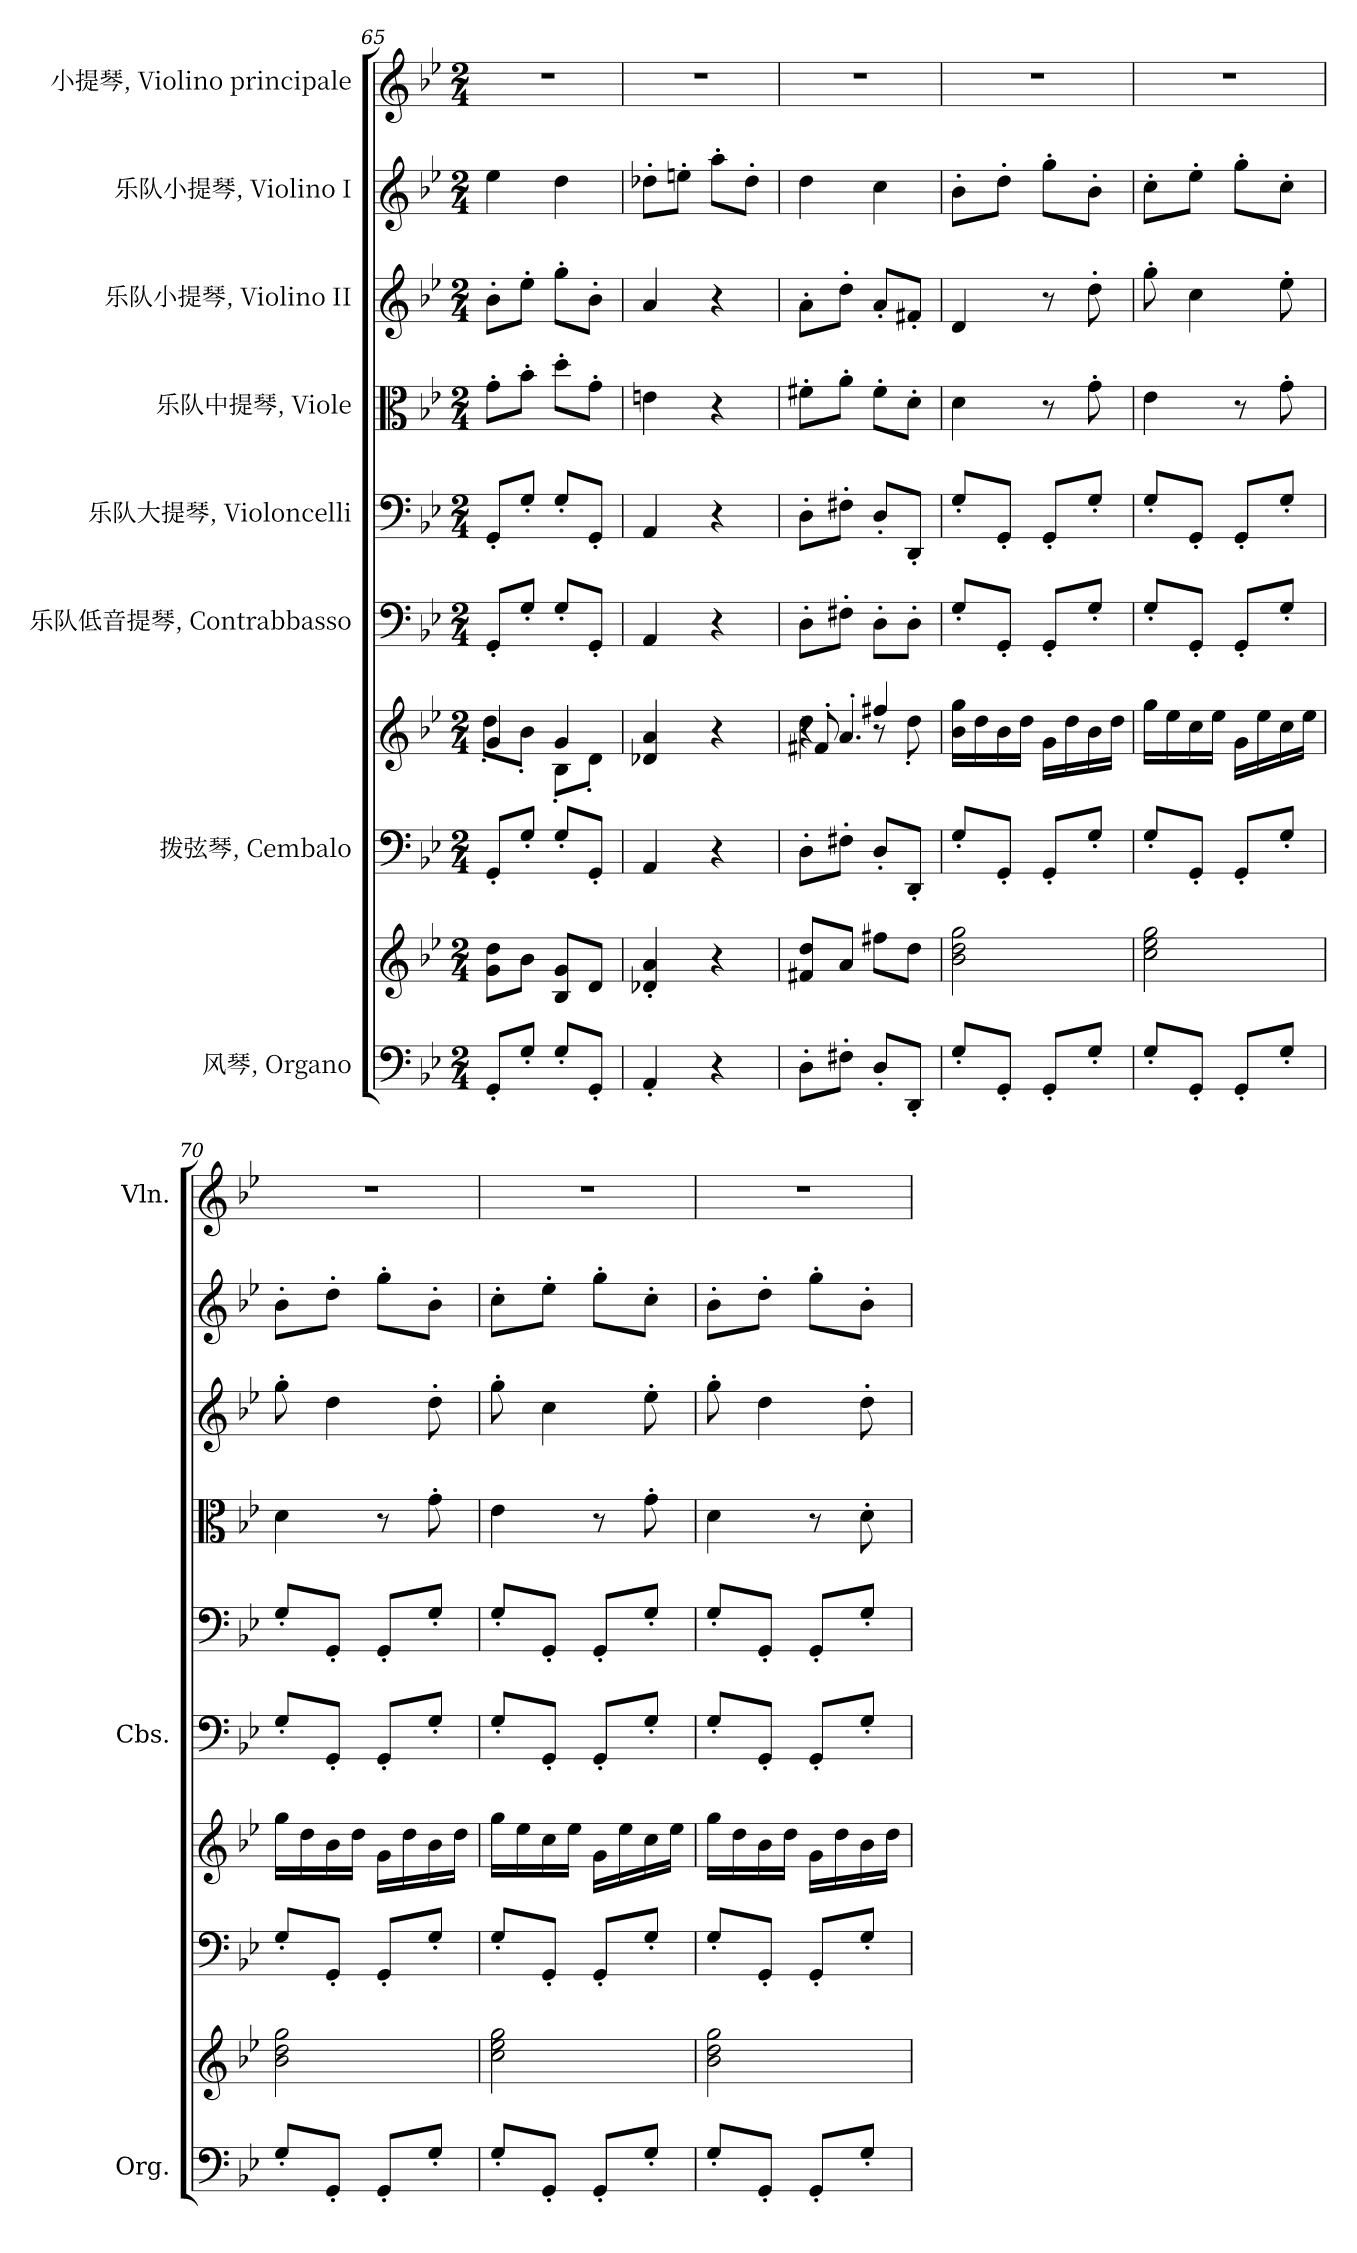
**kern	**kern	**kern	**kern	**kern	**kern	**kern	**kern	**kern	**kern
*part8	*part8	*part7	*part7	*part6	*part5	*part4	*part3	*part2	*part1
*staff10	*staff9	*staff8	*staff7	*staff6	*staff5	*staff4	*staff3	*staff2	*staff1
*I"风琴, Organo	*	*I"拨弦琴, Cembalo	*	*I"乐队低音提琴, Contrabbasso	*I"乐队大提琴, Violoncelli	*I"乐队中提琴, Viole	*I"乐队小提琴, Violino II	*I"乐队小提琴, Violino I	*I"小提琴, Violino principale
*I'Org.	*	*	*	*I'Cbs.	*	*	*	*	*I'Vln.
*clefF4	*clefG2	*clefF4	*clefG2	*clefF4	*clefF4	*clefC3	*clefG2	*clefG2	*clefG2
*	*	*	*	*ITrd7c12	*	*	*	*	*
*k[b-e-]	*k[b-e-]	*k[b-e-]	*k[b-e-]	*k[b-e-]	*k[b-e-]	*k[b-e-]	*k[b-e-]	*k[b-e-]	*k[b-e-]
*M2/4	*M2/4	*M2/4	*M2/4	*M2/4	*M2/4	*M2/4	*M2/4	*M2/4	*M2/4
=65	=65	=65	=65	=65	=65	=65	=65	=65	=65
*	*	*	*^	*	*	*	*	*	*
8GG'/L	8g\ 8dd\L	8GG'/L	4g/	8dd'\L	8GGG'/L	8GG'/L	8g'\L	8b-'\L	4ee-\	2r
8G'/J	8b-\J	8G'/J	.	8b-'\J	8GG'/J	8G'/J	8b-'\J	8ee-'\J	.	.
8G'/L	8B-/ 8g/L	8G'/L	4g/	8B-'\L	8GG'/L	8G'/L	8dd'\L	8gg'\L	4dd\	.
8GG'/J	8d/J	8GG'/J	.	8d'\J	8GGG'/J	8GG'/J	8g'\J	8b-'\J	.	.
*	*	*	*v	*v	*	*	*	*	*	*
=66	=66	=66	=66	=66	=66	=66	=66	=66	=66
4AA'/	4d-X/' 4a/'	4AA/	4d-X/ 4a/	4AAA/	4AA/	4en\	4a/	8dd-X'\L	2r
.	.	.	.	.	.	.	.	8een'\J	.
4r	4r	4r	4r	4r	4r	4r	4r	8aa'\L	.
.	.	.	.	.	.	.	.	8dd-'\J	.
!!LO:PB:g=z
=67	=67	=67	=67	=67	=67	=67	=67	=67	=67
*	*	*	*^	*	*	*	*	*	*
*	*	*	*	*^	*	*	*	*	*	*
8D'\L	8f#X/ 8dd/L	8D'\L	4r	4dd\	8f#X'/	8DD'\L	8D'\L	8f#X'\L	8a'\L	4dd\	2r
8F#X'\J	8a/J	8F#X'\J	.	.	4.a'/	8FF#X'\J	8F#X'\J	8a'\J	8dd'\J	.	.
8D'/L	8ff#X\L	8D'/L	4ff#X/	8r	.	8DD'\L	8D'/L	8f#'\L	8a'/L	4cc\	.
8DD'/J	8dd\J	8DD'/J	.	8dd'\	.	8DD'\J	8DD'/J	8d'\J	8f#X'/J	.	.
*	*	*	*v	*v	*v	*	*	*	*	*	*
=68	=68	=68	=68	=68	=68	=68	=68	=68	=68
8G'/L	2b-\ 2dd\ 2gg\	8G'/L	16b-\ 16gg\LL	8GG'/L	8G'/L	4d\	4d/	8b-'\L	2r
.	.	.	16dd\	.	.	.	.	.	.
8GG'/J	.	8GG'/J	16b-\	8GGG'/J	8GG'/J	.	.	8dd'\J	.
.	.	.	16dd\JJ	.	.	.	.	.	.
8GG'/L	.	8GG'/L	16g\LL	8GGG'/L	8GG'/L	8r	8r	8gg'\L	.
.	.	.	16dd\	.	.	.	.	.	.
8G'/J	.	8G'/J	16b-\	8GG'/J	8G'/J	8g'\	8dd'\	8b-'\J	.
.	.	.	16dd\JJ	.	.	.	.	.	.
=69	=69	=69	=69	=69	=69	=69	=69	=69	=69
8G'/L	2cc\ 2ee-\ 2gg\	8G'/L	16gg\LL	8GG'/L	8G'/L	4e-\	8gg'\	8cc'\L	2r
.	.	.	16ee-\	.	.	.	.	.	.
8GG'/J	.	8GG'/J	16cc\	8GGG'/J	8GG'/J	.	4cc\	8ee-'\J	.
.	.	.	16ee-\JJ	.	.	.	.	.	.
8GG'/L	.	8GG'/L	16g\LL	8GGG'/L	8GG'/L	8r	.	8gg'\L	.
.	.	.	16ee-\	.	.	.	.	.	.
8G'/J	.	8G'/J	16cc\	8GG'/J	8G'/J	8g'\	8ee-'\	8cc'\J	.
.	.	.	16ee-\JJ	.	.	.	.	.	.
=70	=70	=70	=70	=70	=70	=70	=70	=70	=70
8G'/L	2b-\ 2dd\ 2gg\	8G'/L	16gg\LL	8GG'/L	8G'/L	4d\	8gg'\	8b-'\L	2r
.	.	.	16dd\	.	.	.	.	.	.
8GG'/J	.	8GG'/J	16b-\	8GGG'/J	8GG'/J	.	4dd\	8dd'\J	.
.	.	.	16dd\JJ	.	.	.	.	.	.
8GG'/L	.	8GG'/L	16g\LL	8GGG'/L	8GG'/L	8r	.	8gg'\L	.
.	.	.	16dd\	.	.	.	.	.	.
8G'/J	.	8G'/J	16b-\	8GG'/J	8G'/J	8g'\	8dd'\	8b-'\J	.
.	.	.	16dd\JJ	.	.	.	.	.	.
!!LO:PB:g=z
=71	=71	=71	=71	=71	=71	=71	=71	=71	=71
8G'/L	2cc\ 2ee-\ 2gg\	8G'/L	16gg\LL	8GG'/L	8G'/L	4e-\	8gg'\	8cc'\L	2r
.	.	.	16ee-\	.	.	.	.	.	.
8GG'/J	.	8GG'/J	16cc\	8GGG'/J	8GG'/J	.	4cc\	8ee-'\J	.
.	.	.	16ee-\JJ	.	.	.	.	.	.
8GG'/L	.	8GG'/L	16g\LL	8GGG'/L	8GG'/L	8r	.	8gg'\L	.
.	.	.	16ee-\	.	.	.	.	.	.
8G'/J	.	8G'/J	16cc\	8GG'/J	8G'/J	8g'\	8ee-'\	8cc'\J	.
.	.	.	16ee-\JJ	.	.	.	.	.	.
=72	=72	=72	=72	=72	=72	=72	=72	=72	=72
8G'/L	2b-\ 2dd\ 2gg\	8G'/L	16gg\LL	8GG'/L	8G'/L	4d\	8gg'\	8b-'\L	2r
.	.	.	16dd\	.	.	.	.	.	.
8GG'/J	.	8GG'/J	16b-\	8GGG'/J	8GG'/J	.	4dd\	8dd'\J	.
.	.	.	16dd\JJ	.	.	.	.	.	.
8GG'/L	.	8GG'/L	16g\LL	8GGG'/L	8GG'/L	8r	.	8gg'\L	.
.	.	.	16dd\	.	.	.	.	.	.
8G'/J	.	8G'/J	16b-\	8GG'/J	8G'/J	8d'\	8dd'\	8b-'\J	.
.	.	.	16dd\JJ	.	.	.	.	.	.
=	=	=	=	=	=	=	=	=	=
*-	*-	*-	*-	*-	*-	*-	*-	*-	*-
